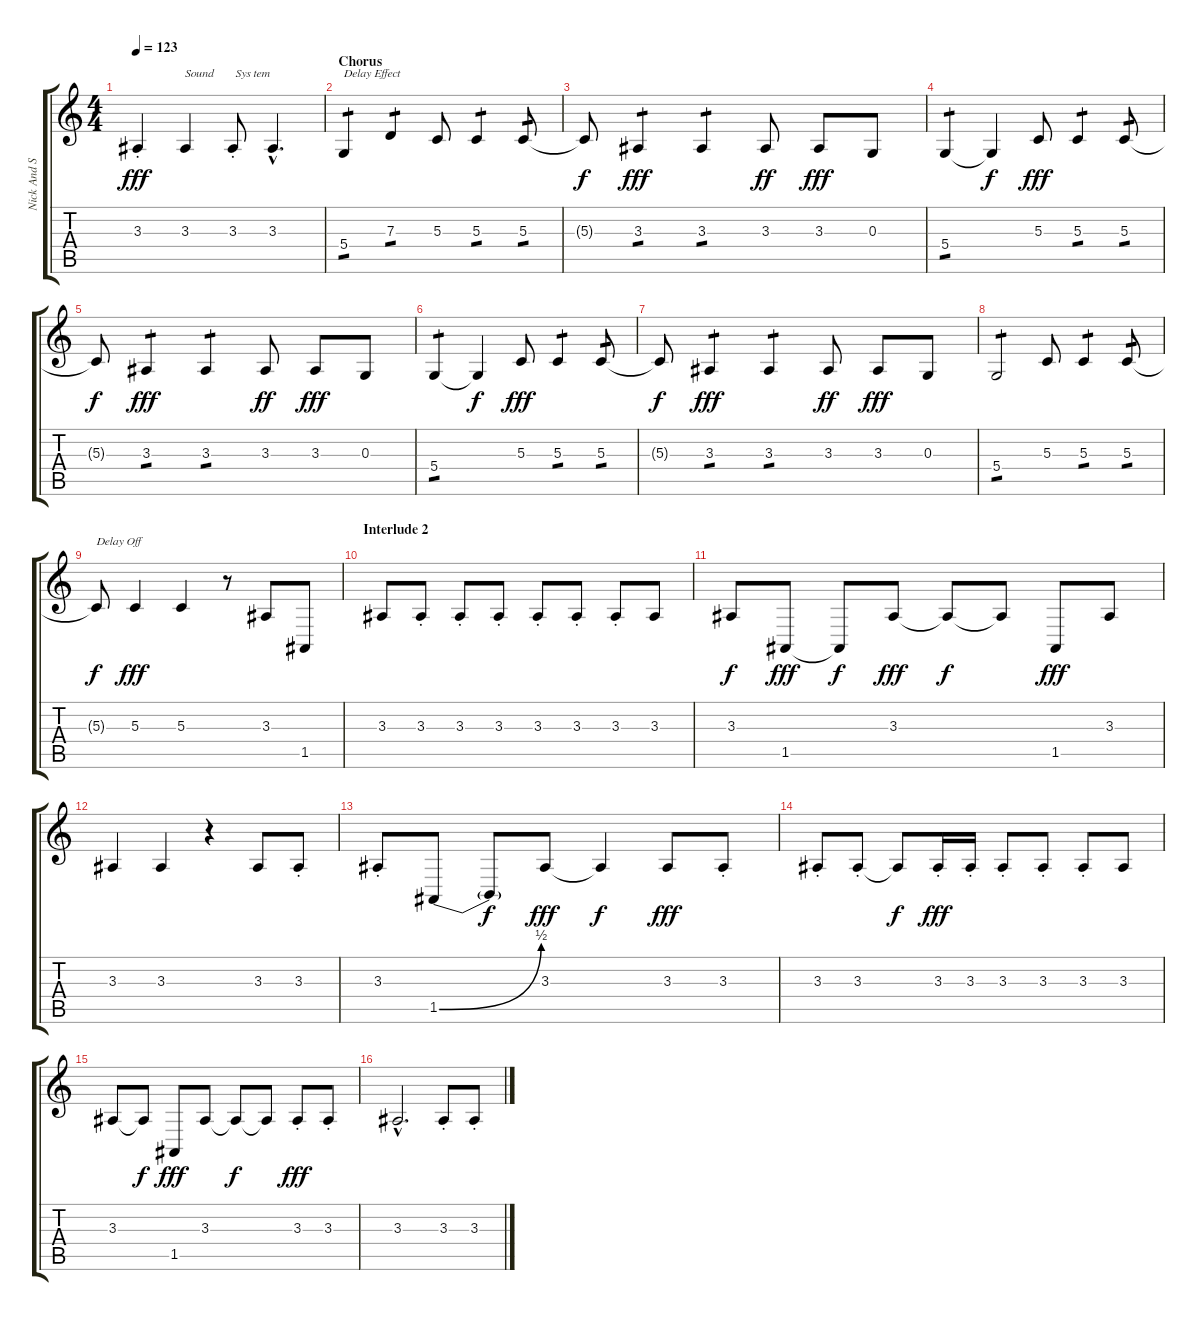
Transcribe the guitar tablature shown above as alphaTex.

\track ("Nick And S.A. Martinez (Voice)" "Nick And S") {instrument englishhorn}
\staff {score tabs}
\tuning (E4 B3 G3 D3 A2 E2) {hide}
\ts (4 4)
\tempo 123
\clef g2
\ks c
3.3{st}.4{dy fff} 3.3.4{txt "Sound"} 3.3{st}.8{txt " Sys tem"} 3.3{hac}.4{d} |
\section ("" "Chorus")
5.4.4{txt "Delay Effect" tp 1 volume 9} 7.3.4{tp 1} 5.3.8 5.3.4{tp 1} 5.3.8{tp 1} |
5.3{t}.8{dy f} 3.3.4{tp 1 dy fff} 3.3.4{tp 1} 3.3.8{dy ff} 3.3.8{dy fff} 0.3.8 |
5.4.4{tp 1} 5.4{t}.4{dy f} 5.3.8{dy fff} 5.3.4{tp 1} 5.3.8{tp 1} |
5.3{t}.8{dy f} 3.3.4{tp 1 dy fff} 3.3.4{tp 1} 3.3.8{dy ff} 3.3.8{dy fff} 0.3.8 |
5.4.4{tp 1 volume 10} 5.4{t}.4{dy f} 5.3.8{dy fff} 5.3.4{tp 1} 5.3.8{tp 1} |
5.3{t}.8{dy f} 3.3.4{tp 1 dy fff} 3.3.4{tp 1} 3.3.8{dy ff} 3.3.8{dy fff} 0.3.8 |
5.4.2{tp 1} 5.3.8 5.3.4{tp 1} 5.3.8{tp 1} |
5.3{t}.8{txt "Delay Off" dy f} 5.3.4{dy fff} 5.3.4 r.8 3.3.8 1.5.8 |
\section ("" "Interlude 2")
3.3.8{volume 8 instrument bassoon} 3.3{st}.8 3.3{st}.8 3.3{st}.8 3.3{st}.8 3.3{st}.8 3.3{st}.8 3.3.8 |
3.3.8{dy f} 1.5.8{dy fff} 1.5{t}.8{dy f} 3.3.8{dy fff} 3.3{t}.8{dy f} 3.3{t}.8 1.5.8{dy fff} 3.3.8 |
3.3.4 3.3.4 r.4 3.3.8 3.3{st}.8 |
3.3{st}.8 1.5{be (bend 0 0 60 2)}.8 1.5{t}.8{dy f} 3.3.8{dy fff} 3.3{t}.4{dy f} 3.3.8{dy fff} 3.3{st}.8 |
\section ("" "")
3.3{st}.8 3.3{st}.8 3.3{t}.8{dy f} 3.3{st}.16{dy fff} 3.3{st}.16 3.3{st}.8 3.3{st}.8 3.3{st}.8 3.3.8 |
3.3.8 3.3{t}.8{dy f} 1.5.8{dy fff} 3.3.8 3.3{t}.8{dy f} 3.3{t}.8 3.3{st}.8{dy fff} 3.3{st}.8 |
3.3{hac}.2{d} 3.3{st}.8 3.3{st}.8
